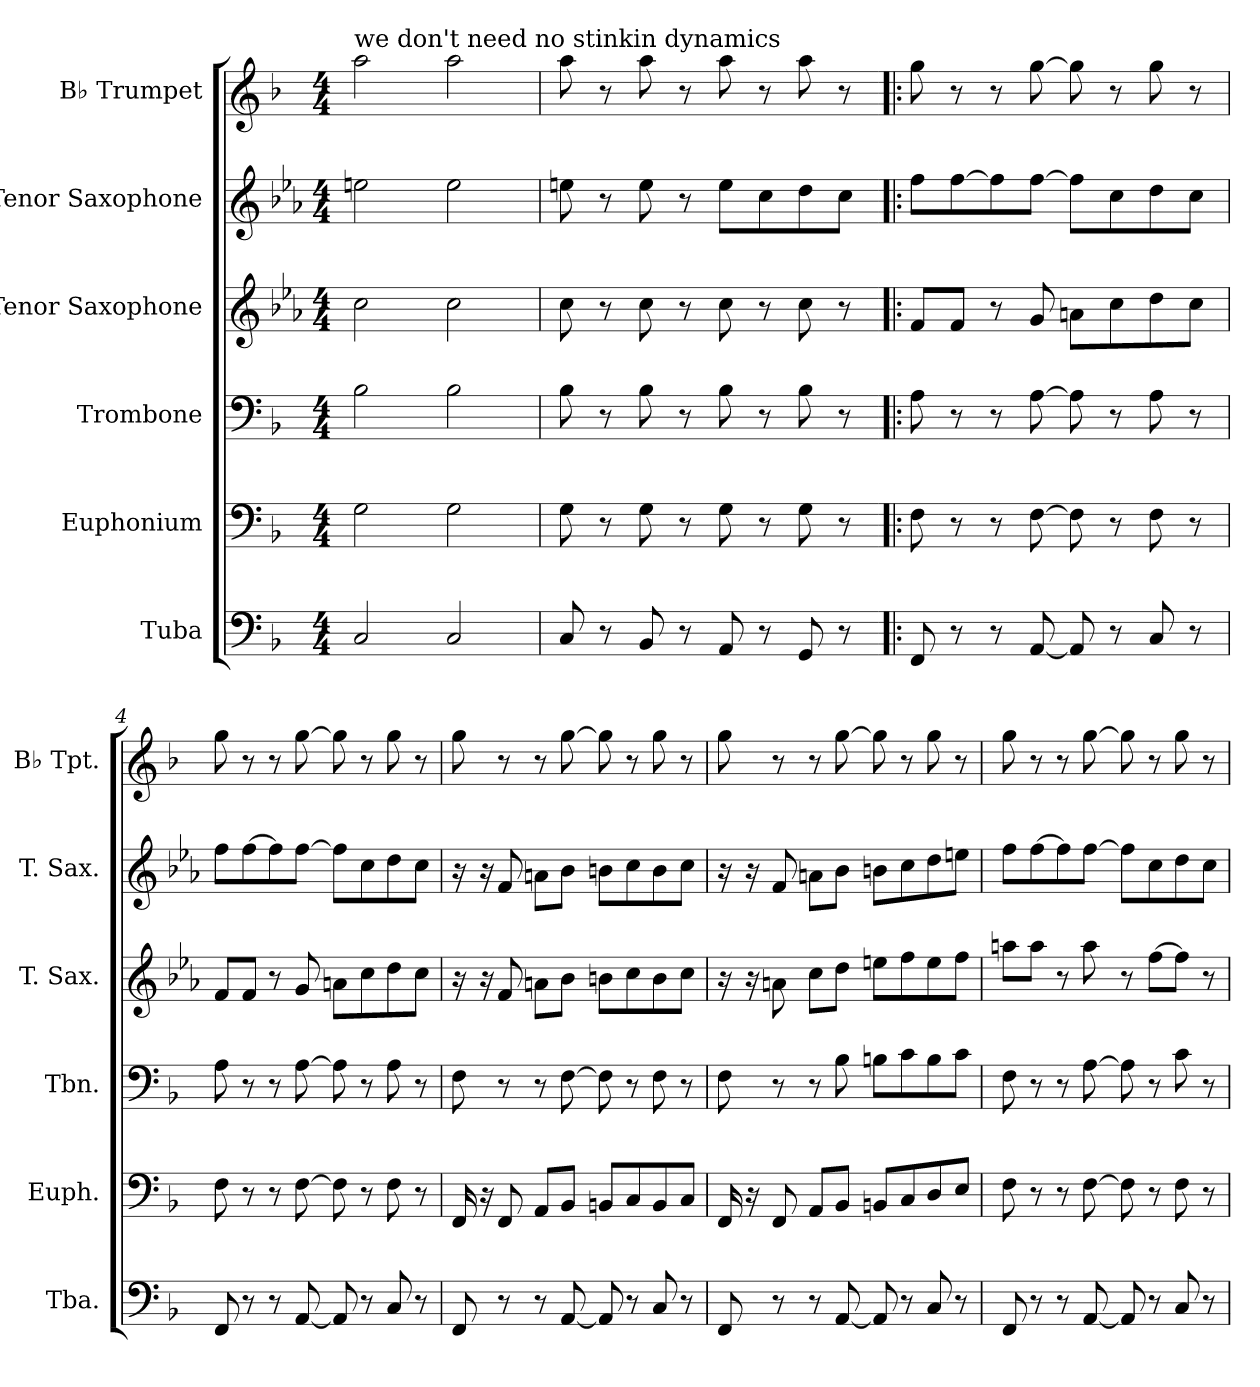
**kern	**kern	**kern	**kern	**kern	**kern
*part6	*part5	*part4	*part3	*part2	*part1
*staff6	*staff5	*staff4	*staff3	*staff2	*staff1
*I"Tuba	*I"Euphonium	*I"Trombone	*I"Tenor Saxophone	*I"Tenor Saxophone	*I"B♭ Trumpet
*I'Tba.	*I'Euph.	*I'Tbn.	*I'T. Sax.	*I'T. Sax.	*I'B♭ Tpt.
*clefF4	*clefF4	*clefF4	*clefG2	*clefG2	*clefG2
*	*	*	*ITrd8c14	*ITrd8c14	*ITrd1c2
*k[b-]	*k[b-]	*k[b-]	*k[b-e-a-]	*k[b-e-a-]	*k[b-e-a-]
*M4/4	*M4/4	*M4/4	*M4/4	*M4/4	*M4/4
*MM140	*MM140	*MM140	*MM140	*MM140	*MM140
=1	=1	=1	=1	=1	=1
!	!	!	!	!	!LO:TX:a:t=we don't need no stinkin dynamics
2C/	2G\	2B-\	2c\	2en\	2gg\
2C/	2G\	2B-\	2c\	2e\	2gg\
=2	=2	=2	=2	=2	=2
8C/	8G\	8B-\	8c\	8en\	8gg\
8r	8r	8r	8r	8r	8r
8BB-/	8G\	8B-\	8c\	8e\	8gg\
8r	8r	8r	8r	8r	8r
8AA/	8G\	8B-\	8c\	8e\L	8gg\
8r	8r	8r	8r	8c\	8r
8GG/	8G\	8B-\	8c\	8d\	8gg\
8r	8r	8r	8r	8c\J	8r
=3!|:	=3!|:	=3!|:	=3!|:	=3!|:	=3!|:
8FF/	8F\	8A\	8F/L	8f\L	8ff\
8r	8r	8r	8F/J	[8f\	8r
8r	8r	8r	8r	8f\]	8r
[8AA/	[8F\	[8A\	8G/	[8f\J	[8ff\
8AA/]	8F\]	8A\]	8An\L	8f\L]	8ff\]
8r	8r	8r	8c\	8c\	8r
8C/	8F\	8A\	8d\	8d\	8ff\
8r	8r	8r	8c\J	8c\J	8r
=4	=4	=4	=4	=4	=4
8FF/	8F\	8A\	8F/L	8f\L	8ff\
8r	8r	8r	8F/J	[8f\	8r
8r	8r	8r	8r	8f\]	8r
[8AA/	[8F\	[8A\	8G/	[8f\J	[8ff\
8AA/]	8F\]	8A\]	8An\L	8f\L]	8ff\]
8r	8r	8r	8c\	8c\	8r
8C/	8F\	8A\	8d\	8d\	8ff\
8r	8r	8r	8c\J	8c\J	8r
!!LO:PB:g=z
=5	=5	=5	=5	=5	=5
8FF/	16FF/	8F\	16r	16r	8ff\
.	16r	.	16r	16r	.
8r	8FF/	8r	8F/	8F/	8r
8r	8AA/L	8r	8An\L	8An\L	8r
[8AA/	8BB-/J	[8F\	8B-\J	8B-\J	[8ff\
8AA/]	8BBn/L	8F\]	8Bn\L	8Bn\L	8ff\]
8r	8C/	8r	8c\	8c\	8r
8C/	8BB/	8F\	8B\	8B\	8ff\
8r	8C/J	8r	8c\J	8c\J	8r
=6	=6	=6	=6	=6	=6
8FF/	16FF/	8F\	16r	16r	8ff\
.	16r	.	16r	16r	.
8r	8FF/	8r	8An\	8F/	8r
8r	8AA/L	8r	8c\L	8An\L	8r
[8AA/	8BB-/J	8B-\	8d\J	8B-\J	[8ff\
8AA/]	8BBn/L	8Bn\L	8en\L	8Bn\L	8ff\]
8r	8C/	8c\	8f\	8c\	8r
8C/	8D/	8B\	8e\	8d\	8ff\
8r	8E/J	8c\J	8f\J	8en\J	8r
=7	=7	=7	=7	=7	=7
8FF/	8F\	8F\	8an\L	8f\L	8ff\
8r	8r	8r	8a\J	[8f\	8r
8r	8r	8r	8r	8f\]	8r
[8AA/	[8F\	[8A\	8a\	[8f\J	[8ff\
8AA/]	8F\]	8A\]	8r	8f\L]	8ff\]
8r	8r	8r	[8f\L	8c\	8r
8C/	8F\	8c\	8f\J]	8d\	8ff\
8r	8r	8r	8r	8c\J	8r
=	=	=	=	=	=
*-	*-	*-	*-	*-	*-
